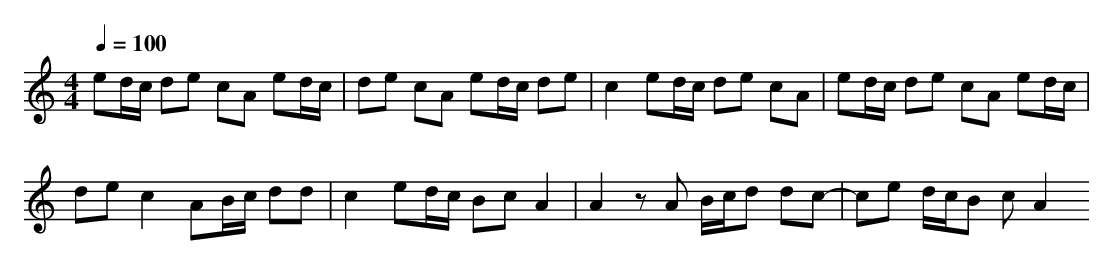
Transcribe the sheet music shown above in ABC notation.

X:1
T:
M: 4/4
L: 1/8
Q:1/4=100
K:C % 0 sharps
ed/2c/2 de cA ed/2c/2|de cA ed/2c/2 de|c2 ed/2c/2 de cA|ed/2c/2 de cA ed/2c/2|
de c2 AB/2c/2 dd|c2 ed/2c/2 Bc A2|A2 zA B/2c/2d dc-|ce d/2c/2B cA2
